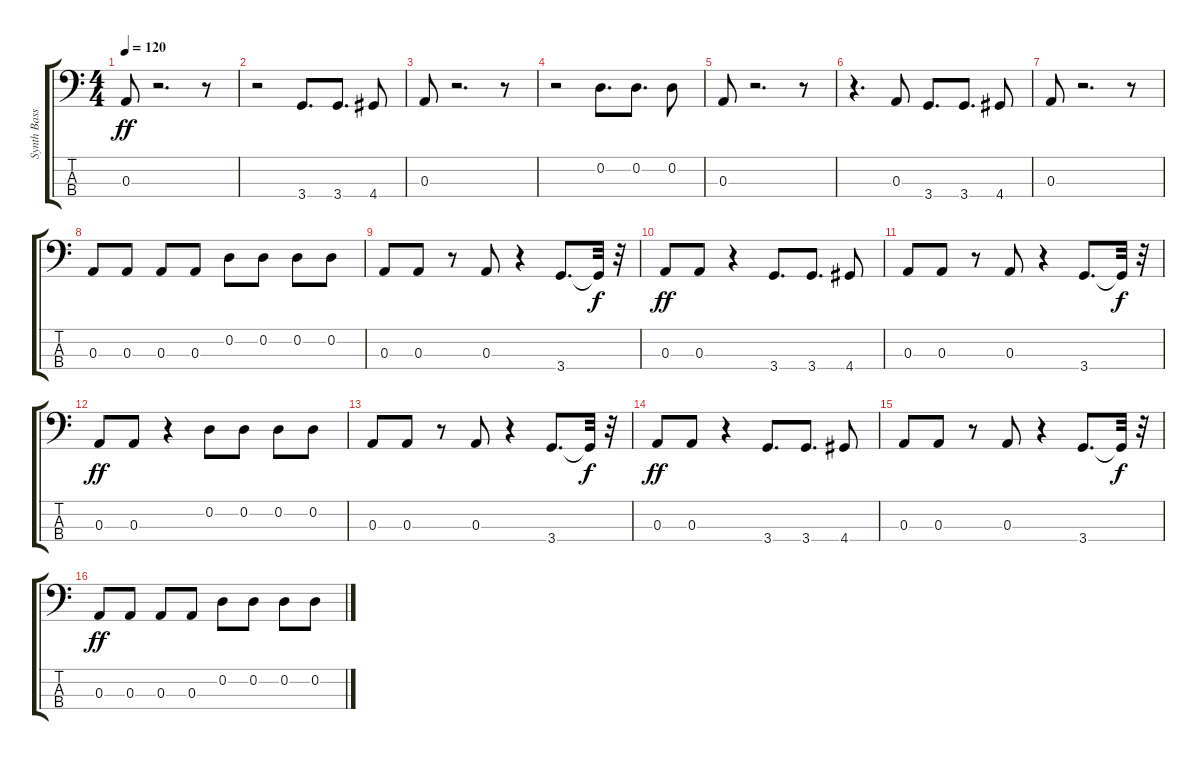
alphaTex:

\track ("Synth Bass" "Synth Bass") {instrument synthbass2}
\staff {score tabs}
\tuning (G2 D2 A1 E1) {hide}
\ts (4 4)
\tempo 120
\clef f4
\ks c
0.3.8{dy ff} r.2{d} r.8 |
r.2 3.4.8{d} 3.4.8{d} 4.4.8 |
0.3.8 r.2{d} r.8 |
r.2 0.2.8{d} 0.2.8{d} 0.2.8 |
0.3.8 r.2{d} r.8 |
r.4{d} 0.3.8 3.4.8{d} 3.4.8{d} 4.4.8 |
0.3.8 r.2{d} r.8 |
0.3.8 0.3.8 0.3.8 0.3.8 0.2.8 0.2.8 0.2.8 0.2.8 |
0.3.8 0.3.8 r.8 0.3.8 r.4 3.4.8{d} 3.4{t}.32{dy f} r.32 |
0.3.8{dy ff} 0.3.8 r.4 3.4.8{d} 3.4.8{d} 4.4.8 |
0.3.8 0.3.8 r.8 0.3.8 r.4 3.4.8{d} 3.4{t}.32{dy f} r.32 |
0.3.8{dy ff} 0.3.8 r.4 0.2.8 0.2.8 0.2.8 0.2.8 |
0.3.8 0.3.8 r.8 0.3.8 r.4 3.4.8{d} 3.4{t}.32{dy f} r.32 |
0.3.8{dy ff} 0.3.8 r.4 3.4.8{d} 3.4.8{d} 4.4.8 |
0.3.8 0.3.8 r.8 0.3.8 r.4 3.4.8{d} 3.4{t}.32{dy f} r.32 |
0.3.8{dy ff} 0.3.8 0.3.8 0.3.8 0.2.8 0.2.8 0.2.8 0.2.8
